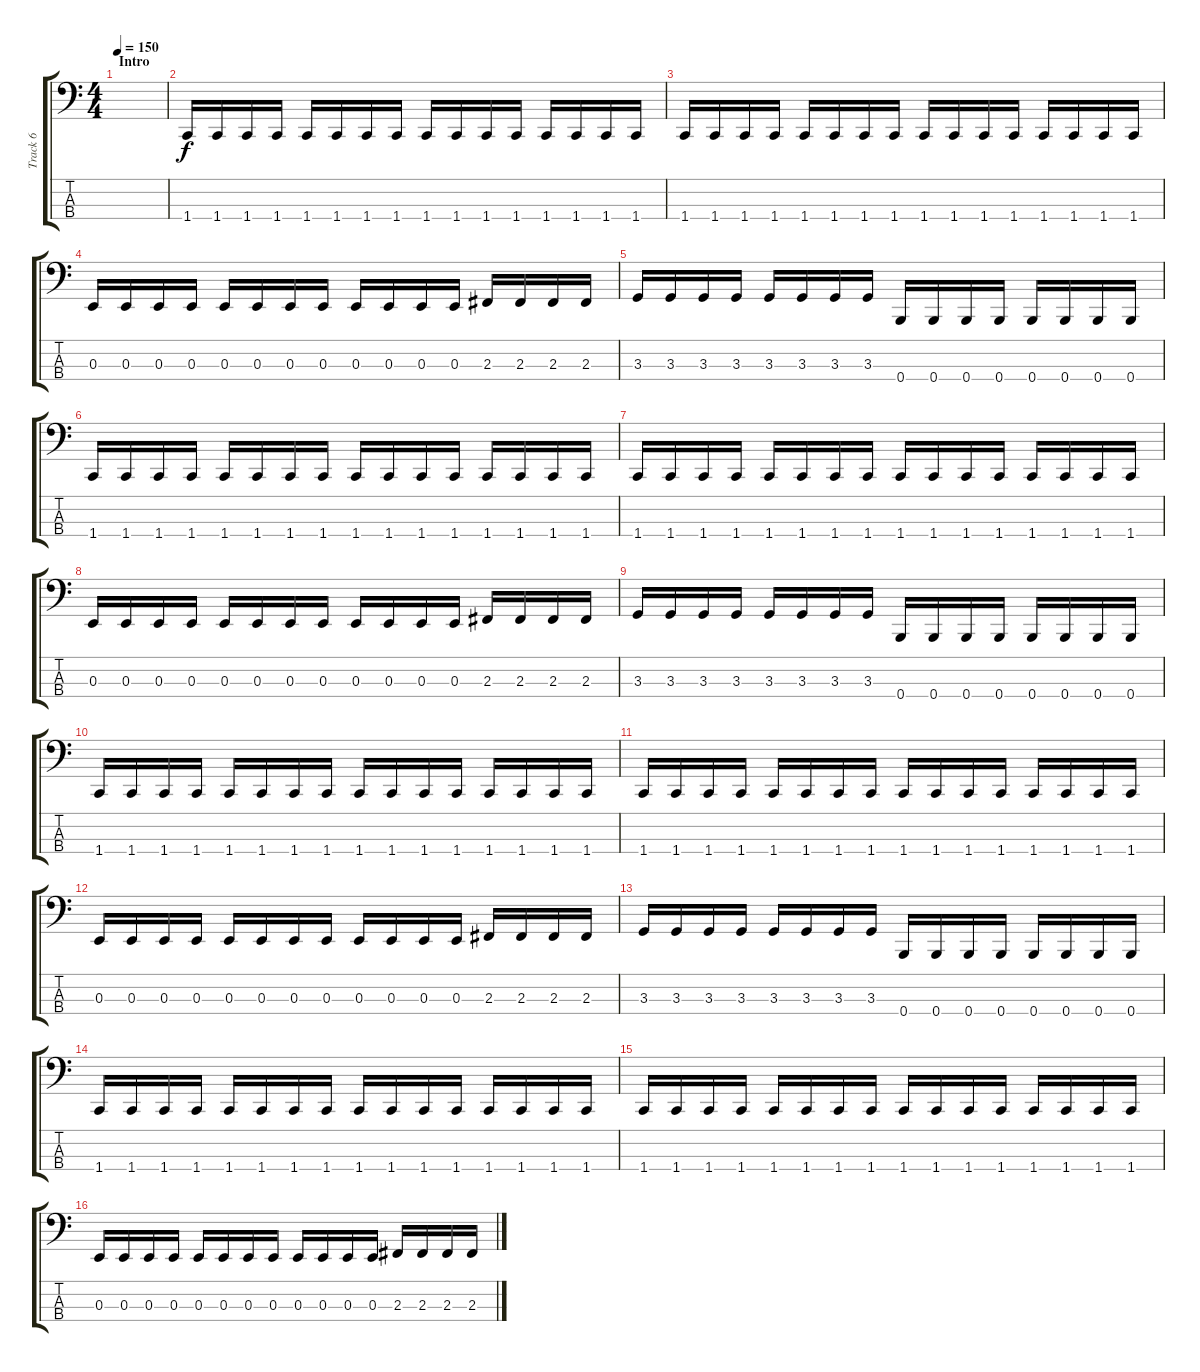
\track ("Track 6" "Track 6") {instrument electricbasspick}
\staff {score tabs}
\tuning (D2 A1 E1 B0) {hide}
\ts (4 4)
\section ("" "Intro")
\tempo 150
\clef f4
\ks c
|
1.4.16 1.4.16 1.4.16 1.4.16 1.4.16 1.4.16 1.4.16 1.4.16 1.4.16 1.4.16 1.4.16 1.4.16 1.4.16 1.4.16 1.4.16 1.4.16 |
1.4.16 1.4.16 1.4.16 1.4.16 1.4.16 1.4.16 1.4.16 1.4.16 1.4.16 1.4.16 1.4.16 1.4.16 1.4.16 1.4.16 1.4.16 1.4.16 |
0.3.16 0.3.16 0.3.16 0.3.16 0.3.16 0.3.16 0.3.16 0.3.16 0.3.16 0.3.16 0.3.16 0.3.16 2.3.16 2.3.16 2.3.16 2.3.16 |
3.3.16 3.3.16 3.3.16 3.3.16 3.3.16 3.3.16 3.3.16 3.3.16 0.4.16 0.4.16 0.4.16 0.4.16 0.4.16 0.4.16 0.4.16 0.4.16 |
1.4.16 1.4.16 1.4.16 1.4.16 1.4.16 1.4.16 1.4.16 1.4.16 1.4.16 1.4.16 1.4.16 1.4.16 1.4.16 1.4.16 1.4.16 1.4.16 |
1.4.16 1.4.16 1.4.16 1.4.16 1.4.16 1.4.16 1.4.16 1.4.16 1.4.16 1.4.16 1.4.16 1.4.16 1.4.16 1.4.16 1.4.16 1.4.16 |
0.3.16 0.3.16 0.3.16 0.3.16 0.3.16 0.3.16 0.3.16 0.3.16 0.3.16 0.3.16 0.3.16 0.3.16 2.3.16 2.3.16 2.3.16 2.3.16 |
3.3.16 3.3.16 3.3.16 3.3.16 3.3.16 3.3.16 3.3.16 3.3.16 0.4.16 0.4.16 0.4.16 0.4.16 0.4.16 0.4.16 0.4.16 0.4.16 |
1.4.16 1.4.16 1.4.16 1.4.16 1.4.16 1.4.16 1.4.16 1.4.16 1.4.16 1.4.16 1.4.16 1.4.16 1.4.16 1.4.16 1.4.16 1.4.16 |
1.4.16 1.4.16 1.4.16 1.4.16 1.4.16 1.4.16 1.4.16 1.4.16 1.4.16 1.4.16 1.4.16 1.4.16 1.4.16 1.4.16 1.4.16 1.4.16 |
0.3.16 0.3.16 0.3.16 0.3.16 0.3.16 0.3.16 0.3.16 0.3.16 0.3.16 0.3.16 0.3.16 0.3.16 2.3.16 2.3.16 2.3.16 2.3.16 |
3.3.16 3.3.16 3.3.16 3.3.16 3.3.16 3.3.16 3.3.16 3.3.16 0.4.16 0.4.16 0.4.16 0.4.16 0.4.16 0.4.16 0.4.16 0.4.16 |
1.4.16 1.4.16 1.4.16 1.4.16 1.4.16 1.4.16 1.4.16 1.4.16 1.4.16 1.4.16 1.4.16 1.4.16 1.4.16 1.4.16 1.4.16 1.4.16 |
1.4.16 1.4.16 1.4.16 1.4.16 1.4.16 1.4.16 1.4.16 1.4.16 1.4.16 1.4.16 1.4.16 1.4.16 1.4.16 1.4.16 1.4.16 1.4.16 |
0.3.16 0.3.16 0.3.16 0.3.16 0.3.16 0.3.16 0.3.16 0.3.16 0.3.16 0.3.16 0.3.16 0.3.16 2.3.16 2.3.16 2.3.16 2.3.16
